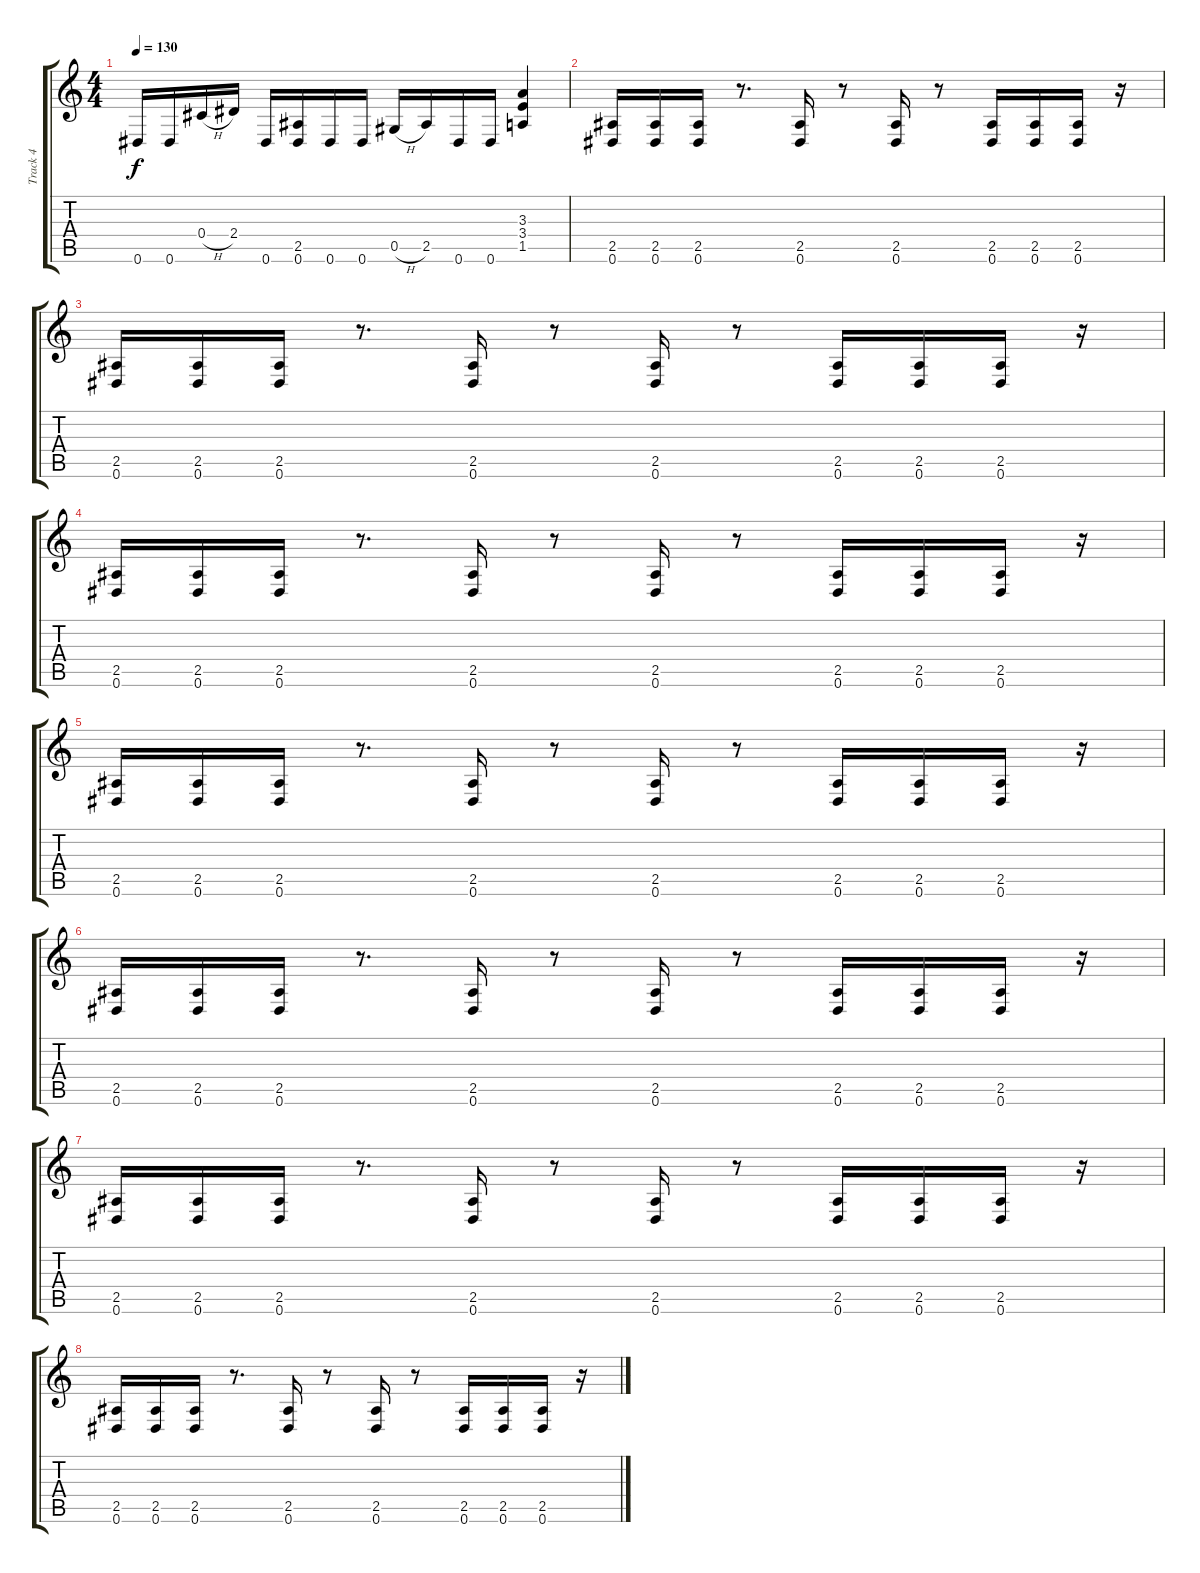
\track ("Track 4" "Track 4") {instrument distortionguitar}
\staff {score tabs}
\tuning (Eb4 Bb3 Gb3 Db3 Ab2 Eb2) {hide}
\ts (4 4)
\tempo 130
\clef g2
\ks c
0.6.16{dy f} 0.6.16 0.4{h}.16 2.4.16 0.6.16 (2.5 0.6).16 0.6.16 0.6.16 0.5{h}.16 2.5.16 0.6.16 0.6.16 (3.3 3.4 1.5).4 |
(2.5 0.6).16 (2.5 0.6).16 (2.5 0.6).16 r.8{d} (2.5 0.6).16 r.8 (2.5 0.6).16 r.8 (2.5 0.6).16 (2.5 0.6).16 (2.5 0.6).16 r.16 |
(2.5 0.6).16 (2.5 0.6).16 (2.5 0.6).16 r.8{d} (2.5 0.6).16 r.8 (2.5 0.6).16 r.8 (2.5 0.6).16 (2.5 0.6).16 (2.5 0.6).16 r.16 |
(2.5 0.6).16 (2.5 0.6).16 (2.5 0.6).16 r.8{d} (2.5 0.6).16 r.8 (2.5 0.6).16 r.8 (2.5 0.6).16 (2.5 0.6).16 (2.5 0.6).16 r.16 |
(2.5 0.6).16 (2.5 0.6).16 (2.5 0.6).16 r.8{d} (2.5 0.6).16 r.8 (2.5 0.6).16 r.8 (2.5 0.6).16 (2.5 0.6).16 (2.5 0.6).16 r.16 |
(2.5 0.6).16 (2.5 0.6).16 (2.5 0.6).16 r.8{d} (2.5 0.6).16 r.8 (2.5 0.6).16 r.8 (2.5 0.6).16 (2.5 0.6).16 (2.5 0.6).16 r.16 |
(2.5 0.6).16 (2.5 0.6).16 (2.5 0.6).16 r.8{d} (2.5 0.6).16 r.8 (2.5 0.6).16 r.8 (2.5 0.6).16 (2.5 0.6).16 (2.5 0.6).16 r.16 |
(2.5 0.6).16 (2.5 0.6).16 (2.5 0.6).16 r.8{d} (2.5 0.6).16 r.8 (2.5 0.6).16 r.8 (2.5 0.6).16 (2.5 0.6).16 (2.5 0.6).16 r.16
